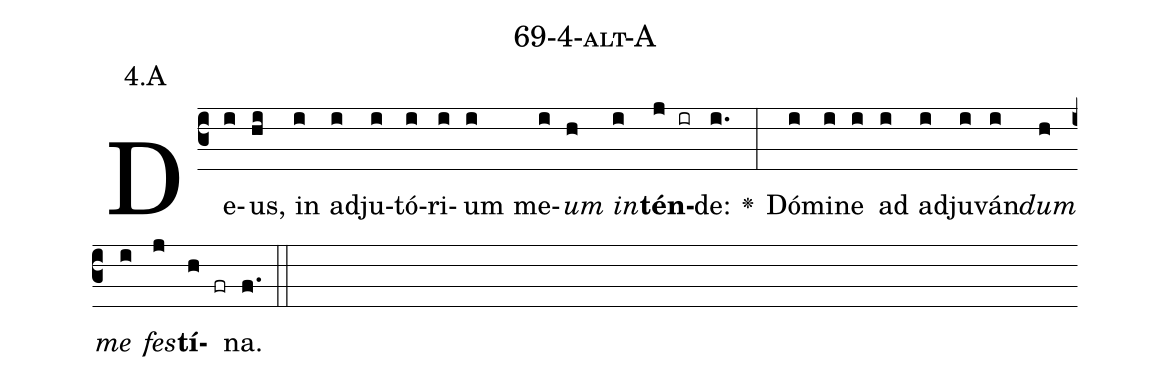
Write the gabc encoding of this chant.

name: 69-4-alt-A;
annotation: 4.A;
%%
(c3)De(i)us,(hi) in(i) ad(i)ju(i)tó(i)ri(i)um(i) me(i)<i>um</i>(h) <i>in</i>(i)<b>tén</b>(j ir)de:(i.) <v>\greheightstar</v>(:) Dó(i)mi(i)ne(i) ad(i) ad(i)ju(i)ván(i)<i>dum</i>(h) <i>me</i>(i) <i>fes</i>(j)<b>tí</b>(h fr)na.(f.) (::)


%E(i) u(h) o(i) u(j) a(h) e.(f.) (::)
